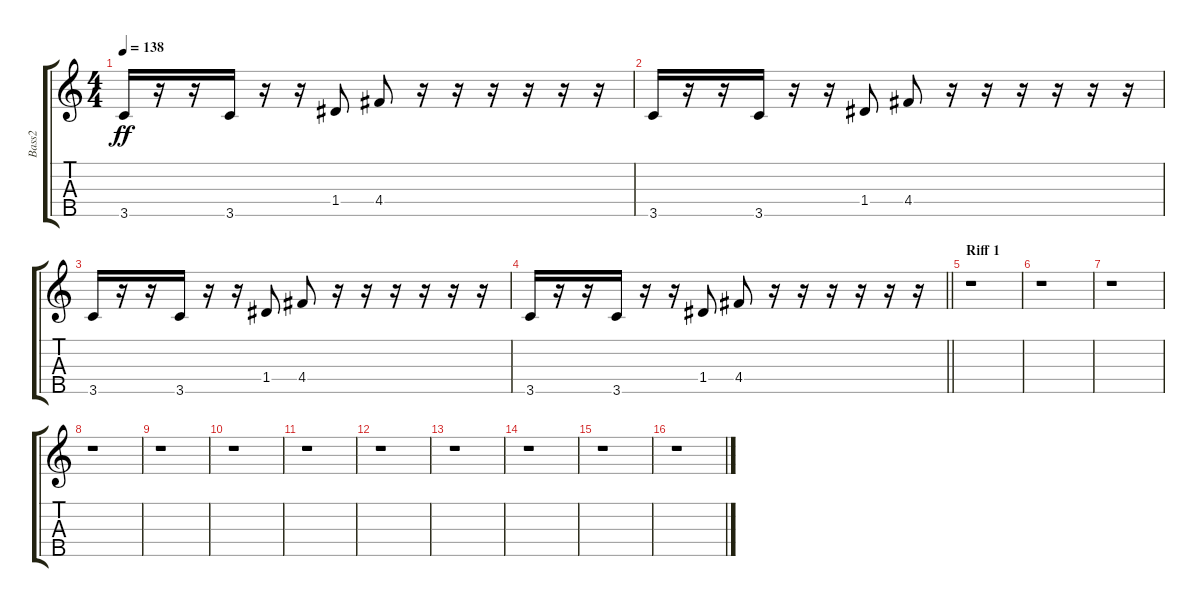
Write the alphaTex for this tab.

\track ("Bass2" "Bass2") {instrument synthbass2}
\staff {score tabs}
\tuning (E4 B3 G3 D3 A2) {hide}
\ts (4 4)
\tempo 138
\clef g2
\ks c
3.5.16{dy ff} r.16 r.16 3.5.16 r.16 r.16 1.4.8 4.4.8 r.16 r.16 r.16 r.16 r.16 r.16 |
3.5.16 r.16 r.16 3.5.16 r.16 r.16 1.4.8 4.4.8 r.16 r.16 r.16 r.16 r.16 r.16 |
3.5.16 r.16 r.16 3.5.16 r.16 r.16 1.4.8 4.4.8 r.16 r.16 r.16 r.16 r.16 r.16 |
\barLineRight lightlight
3.5.16 r.16 r.16 3.5.16 r.16 r.16 1.4.8 4.4.8 r.16 r.16 r.16 r.16 r.16 r.16 |
\section ("" "Riff 1")
r.1 |
r.1 |
r.1 |
r.1 |
r.1 |
r.1 |
r.1 |
r.1 |
r.1 |
r.1 |
r.1 |
r.1
